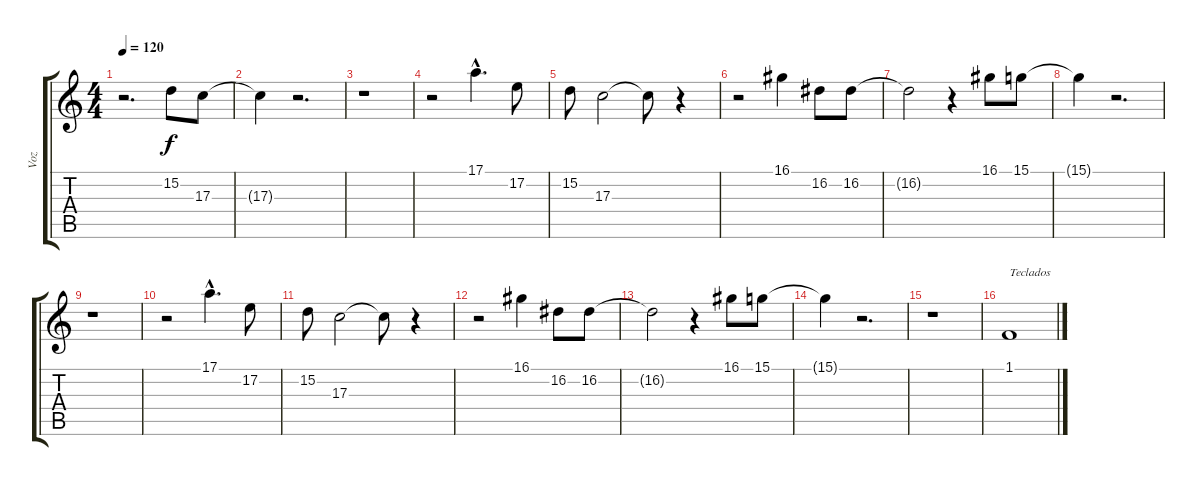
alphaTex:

\track ("Voz" "Voz") {instrument lead6voice}
\staff {score tabs}
\tuning (E4 B3 G3 D3 A2 E2) {hide}
\ts (4 4)
\tempo 120
\clef g2
\ks c
r.2{d dy f} 15.2.8 17.3.8 |
17.3{t}.4 r.2{d} |
r.1 |
r.2 17.1{hac}.4{d} 17.2.8 |
15.2.8 17.3.2 17.3{t}.8 r.4 |
r.2 16.1.4 16.2.8 16.2.8 |
16.2{t}.2 r.4 16.1.8 15.1.8 |
15.1{t}.4 r.2{d} |
r.1 |
r.2 17.1{hac}.4{d} 17.2.8 |
15.2.8 17.3.2 17.3{t}.8 r.4 |
r.2 16.1.4 16.2.8 16.2.8 |
16.2{t}.2 r.4 16.1.8 15.1.8 |
15.1{t}.4 r.2{d} |
r.1 |
1.1.1{txt "Teclados" volume 15 balance 13 instrument brasssection}
